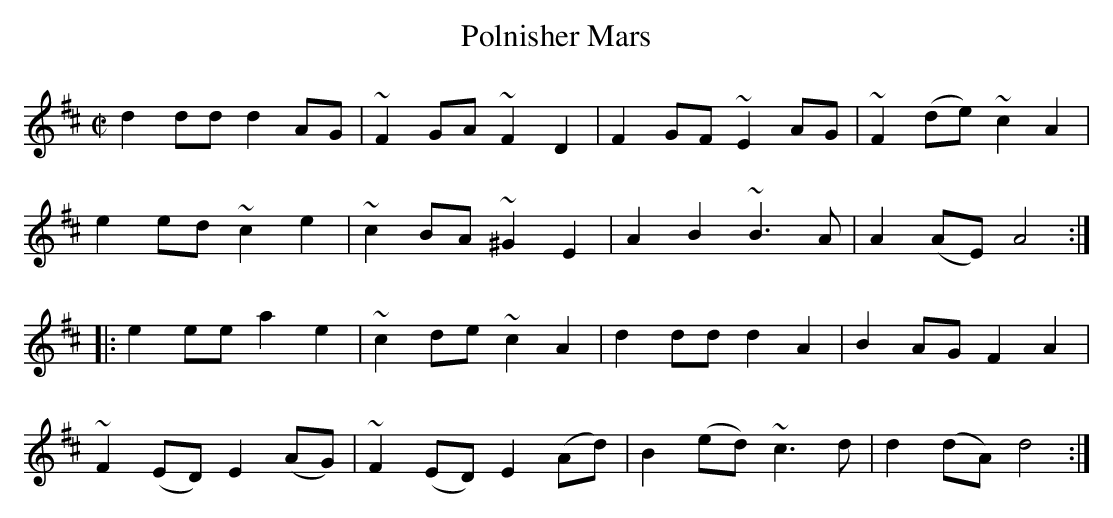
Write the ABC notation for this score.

X:1
T:Polnisher Mars
M:C|
K:Dmaj
d2ddd2AG|~F2GA~F2D2|F2GF~E2AG|~F2(de)~c2A2|
e2ed~c2e2|~c2BA~^G2E2|A2B2~B3A|A2(AE)A4:|
|:e2eea2e2|~c2de~c2A2|d2ddd2A2|B2AGF2A2|
~F2(ED)E2(AG)|~F2(ED)E2(Ad)|B2(ed)~c3d|d2(dA)d4:|
